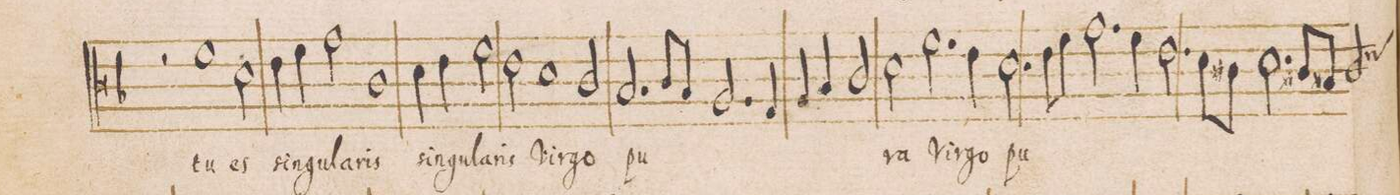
**kern	**text
*I"DISCANTVS	*
*clefC3	*
*k[b-]	*
*met(C|)	*
*M2/1	*
2r	.
1f	tu
2d\	es
=31-	=31-
4e\	sin-
4f\	-gu-
2g\	-la-
1c	-ris
=32-	=32-
4d\	sin-
4e\	-gu-
2f\	-la-
2e\	-ris
1d\	Vir-
=33-	=33-
2c/	-go
2.B-/	pu-
8c/L	.
8B-/J	.
=34-	=34-
2.A/	.
4G/	.
4A/	.
4B-/	.
2c/	.
=35-	=35-
2d\	-ra
2.f\	Vir-
4e\	-go
2.d\	pu-
=36-	=36-
8e\L	.
8f\J	.
2.g\	.
4f\	.
2.e\	.
=37-	=37-
8d\L	.
8c#X\J	.
2.d\	.
8c#X/L	.
8Bn/J	.
*custos:d	*
2c#/	.
=38-	=38-
*-	*-
